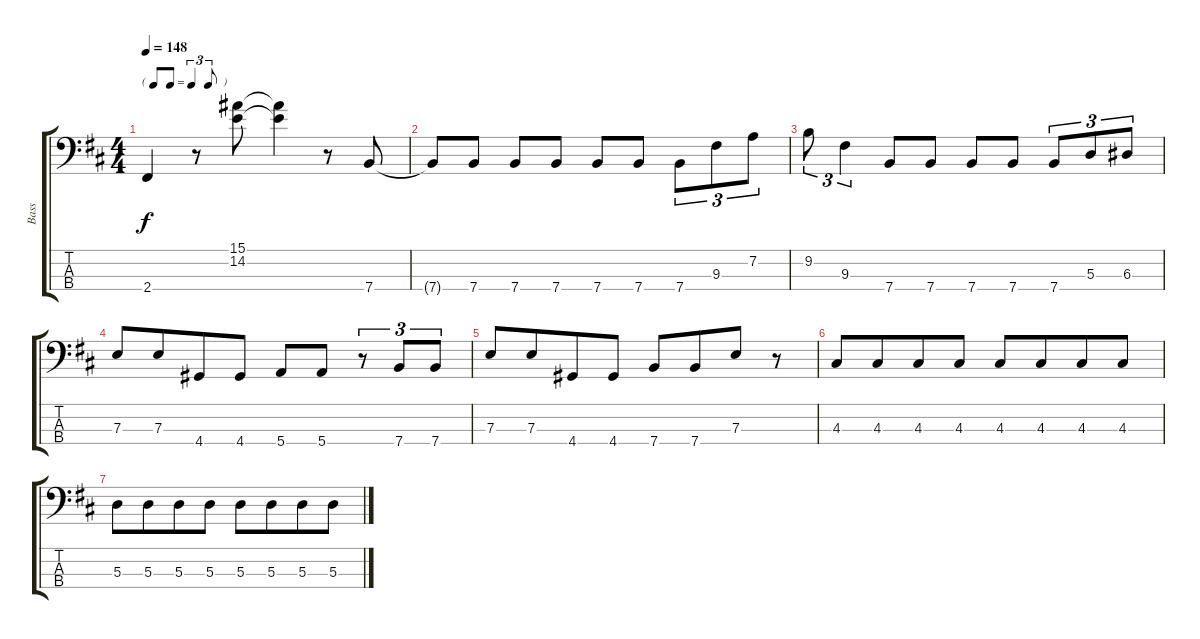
\track ("Bass" "Bass") {instrument electricbassfinger}
\staff {score tabs}
\tuning (G2 D2 A1 E1) {hide}
\ts (4 4)
\tf triplet8th
\tempo 148
\clef f4
\ks bminor
2.4.4{dy f} r.8 (15.1 14.2).8 (15.1{t} 14.2{t}).4 r.8 7.4.8 |
7.4{t}.8 7.4.8 7.4.8 7.4.8 7.4.8 7.4.8 7.4.8{tu (3 2)} 9.3.8{tu (3 2)} 7.2.8{tu (3 2)} |
9.2.8{tu (3 2)} 9.3.4{tu (3 2)} 7.4.8 7.4.8 7.4.8 7.4.8 7.4.8{tu (3 2)} 5.3.8{tu (3 2)} 6.3.8{tu (3 2)} |
7.3.8{volume 0} 7.3.8{beam merge} 4.4.8 4.4.8 5.4.8 5.4.8 r.8{tu (3 2)} 7.4.8{tu (3 2)} 7.4.8{tu (3 2)} |
7.3.8 7.3.8{beam merge} 4.4.8 4.4.8 7.4.8 7.4.8{beam merge} 7.3.8 r.8 |
4.3.8 4.3.8{beam merge} 4.3.8 4.3.8 4.3.8 4.3.8{beam merge} 4.3.8 4.3.8 |
5.3.8 5.3.8{beam merge} 5.3.8 5.3.8 5.3.8 5.3.8{beam merge} 5.3.8 5.3.8
